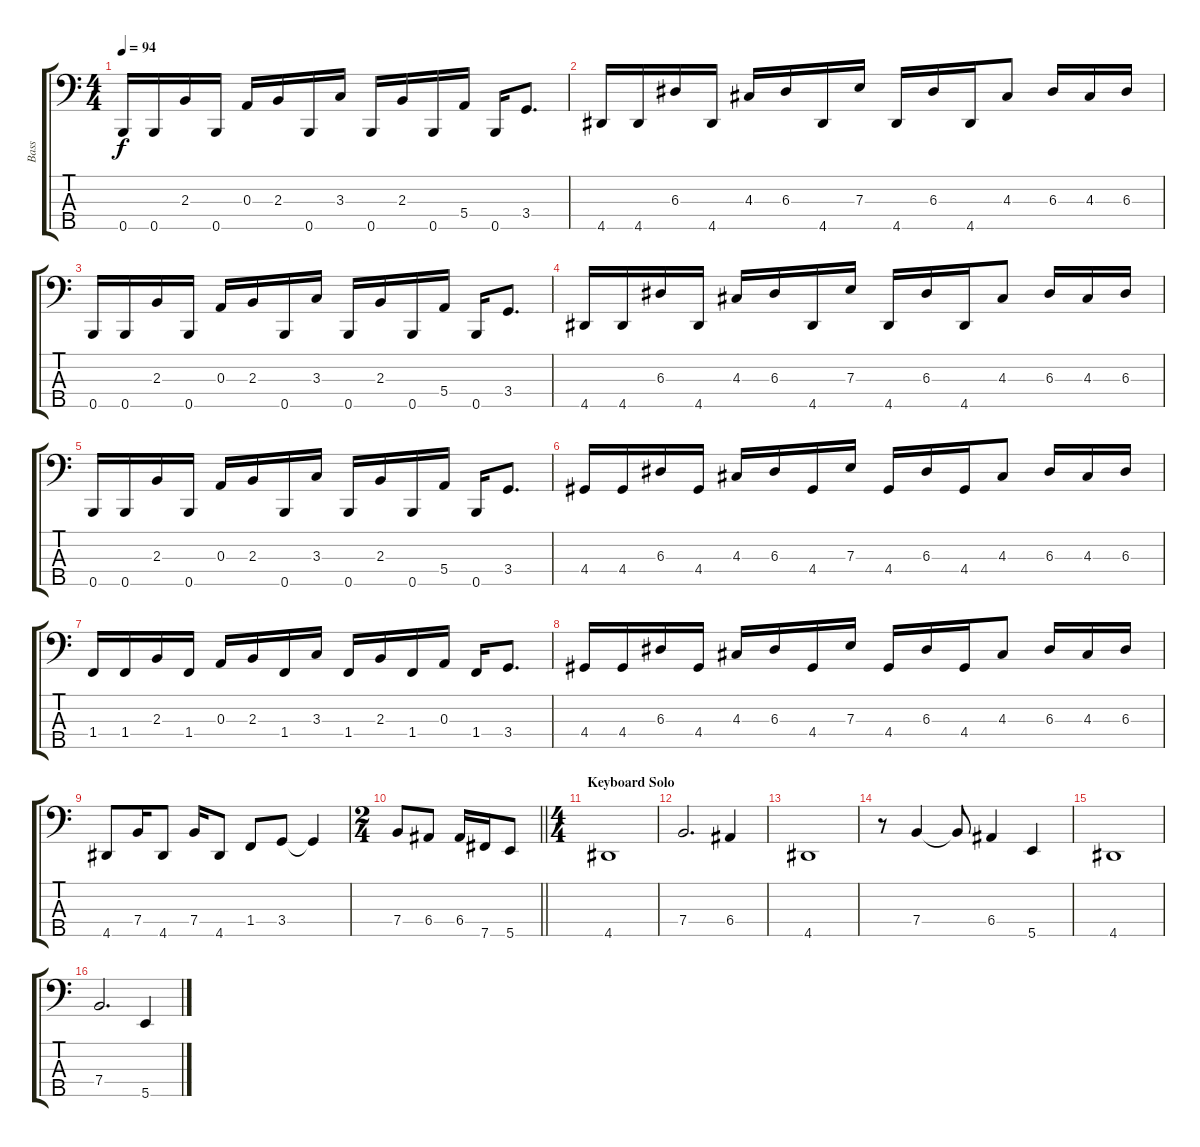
\track ("Bass" "Bass") {instrument electricbassfinger}
\staff {score tabs}
\tuning (G2 D2 A1 E1 B0) {hide}
\ts (4 4)
\tempo 94
\clef f4
\ks c
0.5.16{dy f} 0.5.16 2.3.16 0.5.16 0.3.16 2.3.16 0.5.16 3.3.16 0.5.16 2.3.16 0.5.16 5.4.16 0.5.16 3.4.8{d} |
4.5.16 4.5.16 6.3.16 4.5.16 4.3.16 6.3.16 4.5.16 7.3.16 4.5.16 6.3.16 4.5.16 4.3.8 6.3.16 4.3.16 6.3.16 |
0.5.16 0.5.16 2.3.16 0.5.16 0.3.16 2.3.16 0.5.16 3.3.16 0.5.16 2.3.16 0.5.16 5.4.16 0.5.16 3.4.8{d} |
4.5.16 4.5.16 6.3.16 4.5.16 4.3.16 6.3.16 4.5.16 7.3.16 4.5.16 6.3.16 4.5.16 4.3.8 6.3.16 4.3.16 6.3.16 |
0.5.16 0.5.16 2.3.16 0.5.16 0.3.16 2.3.16 0.5.16 3.3.16 0.5.16 2.3.16 0.5.16 5.4.16 0.5.16 3.4.8{d} |
4.4.16 4.4.16 6.3.16 4.4.16 4.3.16 6.3.16 4.4.16 7.3.16 4.4.16 6.3.16 4.4.16 4.3.8 6.3.16 4.3.16 6.3.16 |
1.4.16 1.4.16 2.3.16 1.4.16 0.3.16 2.3.16 1.4.16 3.3.16 1.4.16 2.3.16 1.4.16 0.3.16 1.4.16 3.4.8{d} |
4.4.16 4.4.16 6.3.16 4.4.16 4.3.16 6.3.16 4.4.16 7.3.16 4.4.16 6.3.16 4.4.16 4.3.8 6.3.16 4.3.16 6.3.16 |
4.5.8 7.4.16 4.5.8 7.4.16 4.5.8 1.4.8 3.4.8 3.4{t}.4 |
\ts (2 4)
\barLineRight lightlight
7.4.8 6.4.8 6.4.16 7.5.16 5.5.8 |
\ts (4 4)
\section ("" "Keyboard Solo")
4.5.1 |
7.4.2{d} 6.4.4 |
4.5.1 |
r.8 7.4.4 7.4{t}.8 6.4.4 5.5.4 |
4.5.1 |
7.4.2{d} 5.5.4
